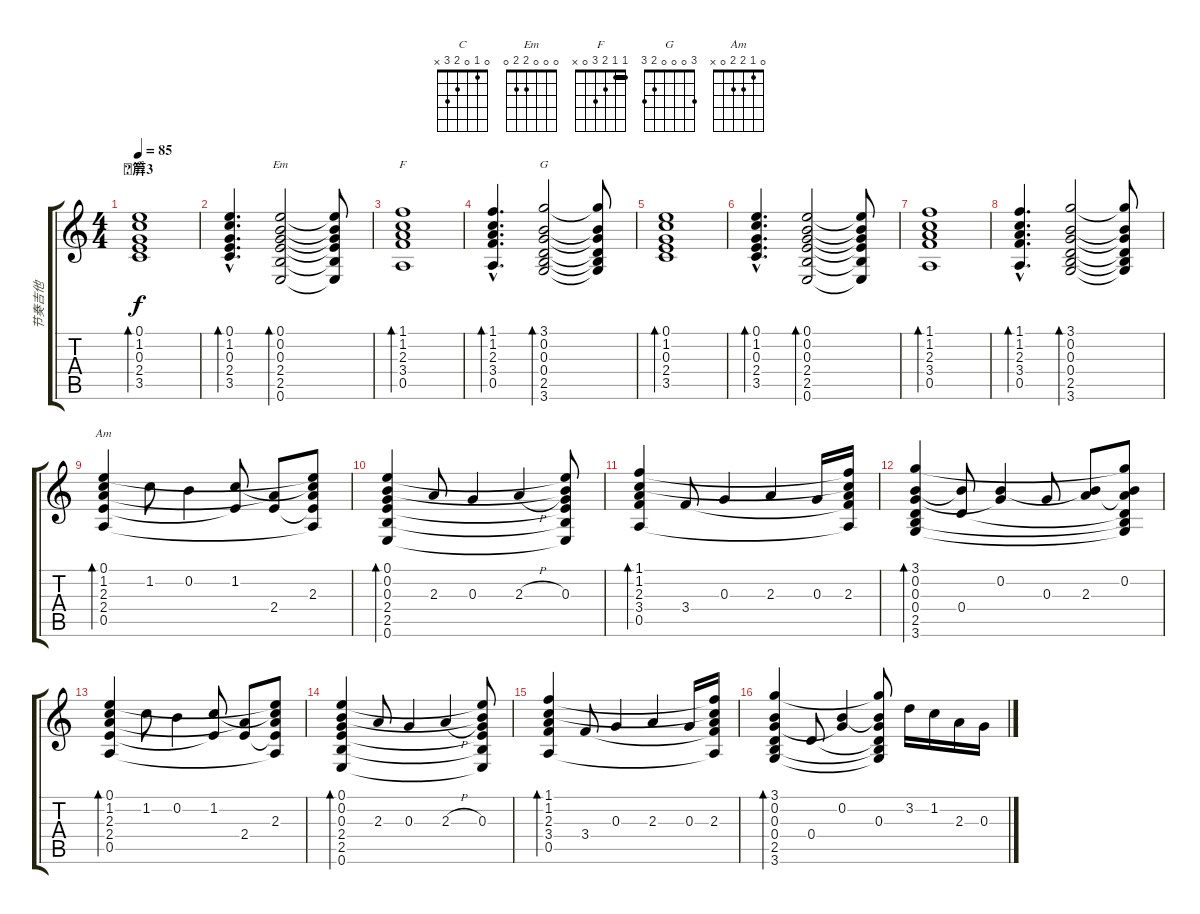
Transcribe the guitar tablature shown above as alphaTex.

\track ("节奏吉他" "节奏吉他") {instrument electricguitarclean}
\staff {score tabs}
\tuning (E4 B3 G3 D3 A2 E2) {hide}
\chord ("C" 0 1 0 2 3 x)
\chord ("Em" 0 0 0 2 2 0)
\chord ("F" 1 1 2 3 0 x) {barre 1}
\chord ("G" 3 0 0 0 2 3)
\chord ("Am" 0 1 2 2 0 x)
\ts (4 4)
\section ("" "簈3")
\tempo 85
\clef g2
\ks c
(0.1 1.2 0.3 2.4 3.5).1{bd 120 ch "C" dy f instrument acousticguitarsteel} |
(0.1{hac} 1.2{hac} 0.3{hac} 2.4{hac} 3.5{hac}).4{d bd 120} (0.1 0.2 0.3 2.4 2.5 0.6).2{bd 120 ch "Em"} (0.1{t} 0.2{t} 0.3{t} 2.4{t} 2.5{t} 0.6{t}).8 |
(1.1 1.2 2.3 3.4 0.5).1{bd 120 ch "F"} |
(1.1{hac} 1.2{hac} 2.3{hac} 3.4{hac} 0.5{hac}).4{d bd 120} (3.1 0.2 0.3 0.4 2.5 3.6).2{bd 120 ch "G"} (3.1{t} 0.2{t} 0.3{t} 0.4{t} 2.5{t} 3.6{t}).8 |
(0.1 1.2 0.3 2.4 3.5).1{bd 120 instrument acousticguitarsteel} |
(0.1{hac} 1.2{hac} 0.3{hac} 2.4{hac} 3.5{hac}).4{d bd 120} (0.1 0.2 0.3 2.4 2.5 0.6).2{bd 120} (0.1{t} 0.2{t} 0.3{t} 2.4{t} 2.5{t} 0.6{t}).8 |
(1.1 1.2 2.3 3.4 0.5).1{bd 120} |
(1.1{hac} 1.2{hac} 2.3{hac} 3.4{hac} 0.5{hac}).4{d bd 120} (3.1 0.2 0.3 0.4 2.5 3.6).2{bd 120} (3.1{t} 0.2{t} 0.3{t} 0.4{t} 2.5{t} 3.6{t}).8 |
\section ("" "")
(0.1 1.2 2.3 2.4 0.5).4{bd 120 ch "Am"} 1.2.8 0.2.4 (1.2 2.4{t}).8 (2.3{t} 2.4).8 (0.1{t} 1.2{t} 2.3 2.4{t} 0.5{t}).8 |
\section ("" "")
(0.1 0.2 0.3 2.4 2.5 0.6).4{bd 60} 2.3.8 0.3.4 2.3{h}.4 (0.1{t} 0.2{t} 0.3 2.4{t} 2.5{t} 0.6{t}).8 |
(1.1 1.2 2.3 3.4 0.5).4{bd 120} 3.4.8 0.3.4 2.3.4 0.3.16 (1.1{t} 1.2{t} 2.3 3.4{t} 0.5{t}).16 |
(3.1 0.2 0.3 0.4 2.5 3.6).4{bd 120} (0.2{t} 0.4).8 (0.2 0.3{t}).4 0.3.8 (0.2{t} 2.3).8 (3.1{t} 0.2 2.3{t} 0.4{t} 2.5{t} 3.6{t}).8 |
(0.1 1.2 2.3 2.4 0.5).4{bd 120} 1.2.8 0.2.4 (1.2 2.4{t}).8 (2.3{t} 2.4).8 (0.1{t} 1.2{t} 2.3 2.4{t} 0.5{t}).8 |
(0.1 0.2 0.3 2.4 2.5 0.6).4{bd 60} 2.3.8 0.3.4 2.3{h}.4 (0.1{t} 0.2{t} 0.3 2.4{t} 2.5{t} 0.6{t}).8 |
(1.1 1.2 2.3 3.4 0.5).4{bd 120} 3.4.8 0.3.4 2.3.4 0.3.16 (1.1{t} 1.2{t} 2.3 3.4{t} 0.5{t}).16 |
(3.1 0.2 0.3 0.4 2.5 3.6).4{bd 60} 0.4.8 (0.2 0.3{t}).4 (3.1{t} 0.2{t} 0.3 0.4{t} 2.5{t} 3.6{t}).8 3.2.16 1.2.16 2.3.16 0.3.16
